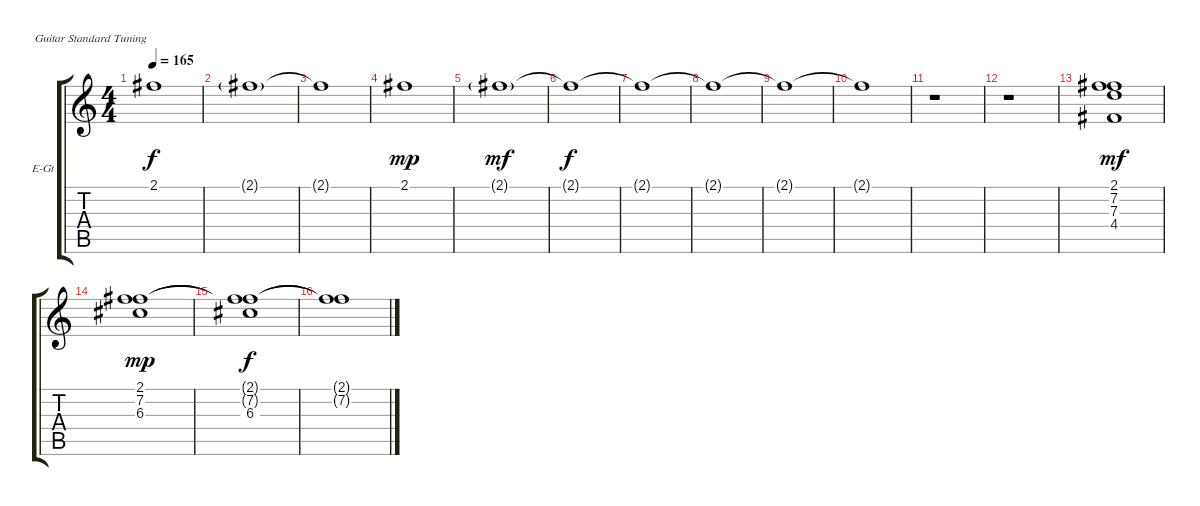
\defaultSystemsLayout 4
\bracketExtendMode groupsimilarinstruments
\firstSystemTrackNameOrientation horizontal
\otherSystemsTrackNameOrientation horizontal
\track ("Electric Guitar" "E-Gt") {instrument electricguitarclean}
\staff {score tabs}
\tuning (E4 B3 G3 D3 A2 E2)
\ts (4 4)
\tempo 165
\clef g2
\ks c
2.1{t}.1{dy f} |
2.1{g}.1 |
2.1{t}.1 |
2.1.1{dy mp} |
2.1{g}.1{dy mf} |
2.1{t}.1{dy f} |
2.1{t}.1 |
2.1{t}.1 |
2.1{t}.1 |
2.1{t}.1 |
r.1 |
r.1 |
(2.1 7.2 7.3 4.4).1{dy mf} |
(2.1 7.2 6.3).1{dy mp} |
(2.1{t} 7.2{t} 6.3).1{dy f} |
(2.1{t} 7.2{t}).1
